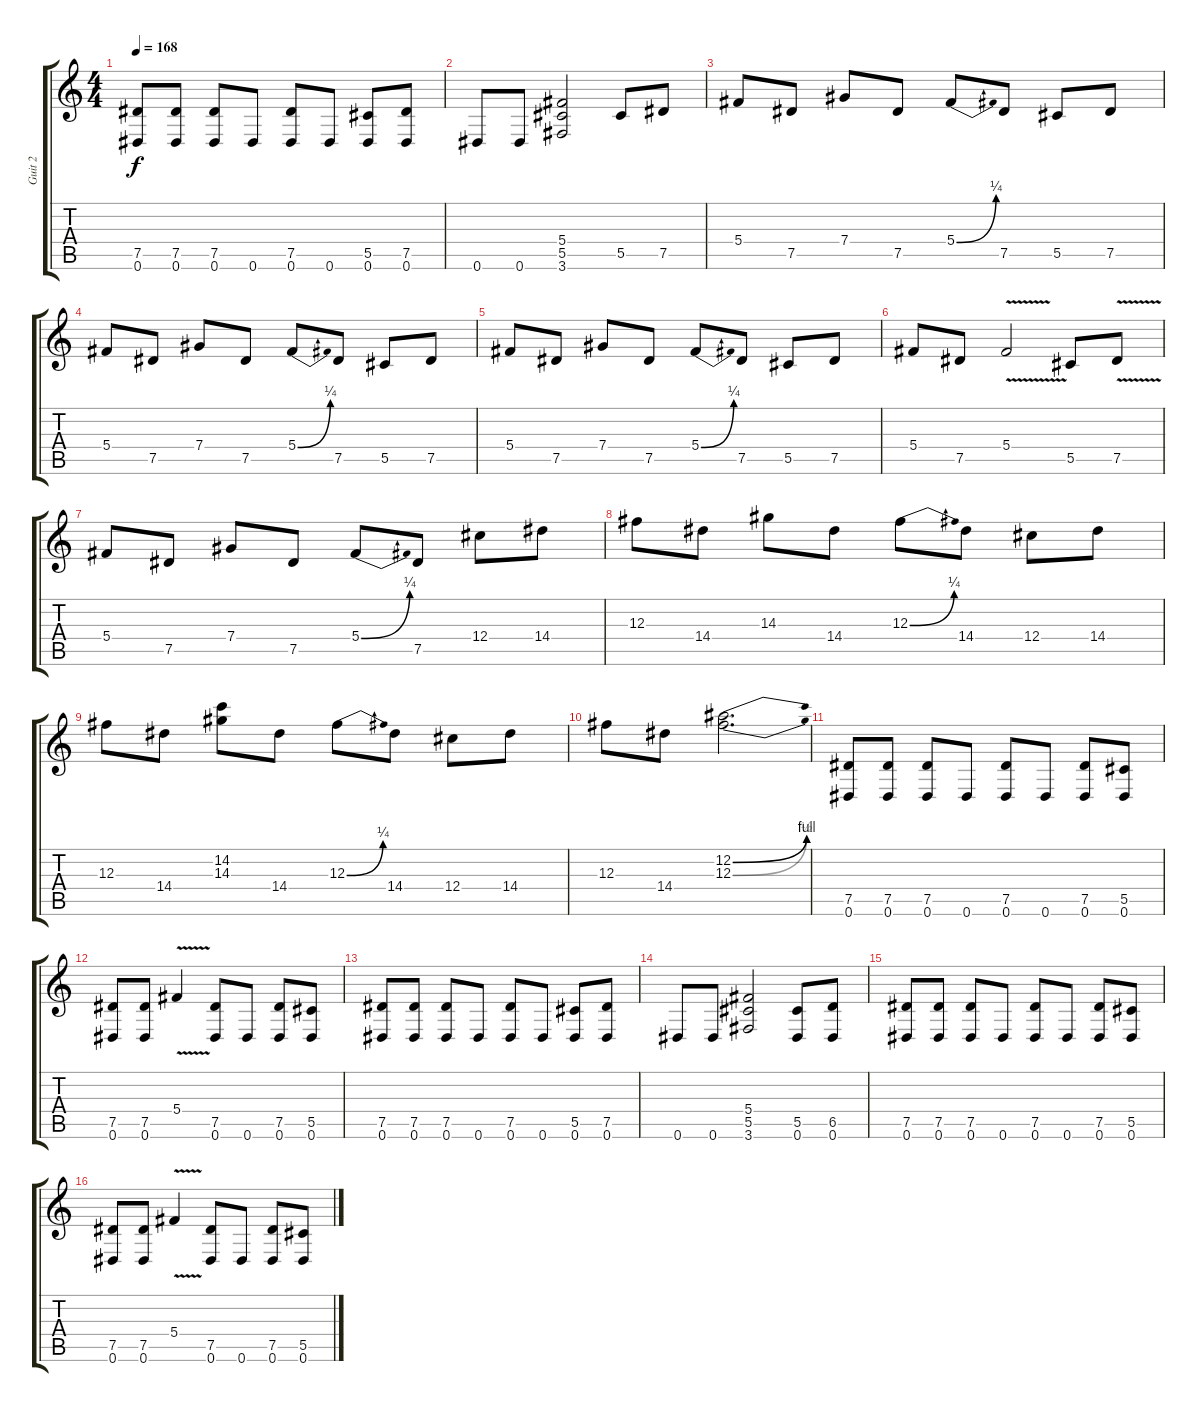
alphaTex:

\track ("Guit 2" "Guit 2") {instrument distortionguitar}
\staff {score tabs}
\tuning (Eb4 Bb3 Gb3 Db3 Ab2 Eb2) {hide}
\ts (4 4)
\tempo 168
\clef g2
\ks c
(7.5 0.6).8{dy f} (7.5 0.6).8 (7.5 0.6).8 0.6.8 (7.5 0.6).8 0.6.8 (5.5 0.6).8 (7.5 0.6).8 |
0.6.8 0.6.8 (5.4 5.5 3.6).2 5.5.8 7.5.8 |
5.4.8 7.5.8 7.4.8 7.5.8 5.4{be (bend 0 0 60 1)}.8 7.5.8 5.5.8 7.5.8 |
5.4.8 7.5.8 7.4.8 7.5.8 5.4{be (bend 0 0 60 1)}.8 7.5.8 5.5.8 7.5.8 |
5.4.8 7.5.8 7.4.8 7.5.8 5.4{be (bend 0 0 60 1)}.8 7.5.8 5.5.8 7.5.8 |
5.4.8 7.5.8 5.4{v}.2 5.5.8 7.5{v}.8 |
5.4.8 7.5.8 7.4.8 7.5.8 5.4{be (bend 0 0 60 1)}.8 7.5.8 12.4.8 14.4.8 |
12.3.8 14.4.8 14.3.8 14.4.8 12.3{be (bend 0 0 60 1)}.8 14.4.8 12.4.8 14.4.8 |
12.3.8 14.4.8 (14.2 14.3).8 14.4.8 12.3{be (bend 0 0 60 1)}.8 14.4.8 12.4.8 14.4.8 |
12.3.8 14.4.8 (12.2{be (bend 0 0 60 4)} 12.3{be (bend 0 0 60 2)}).2{d} |
(7.5 0.6).8 (7.5 0.6).8 (7.5 0.6).8 0.6.8 (7.5 0.6).8 0.6.8 (7.5 0.6).8 (5.5 0.6).8 |
(7.5 0.6).8 (7.5 0.6).8 5.4{v}.4 (7.5 0.6).8 0.6.8 (7.5 0.6).8 (5.5 0.6).8 |
(7.5 0.6).8 (7.5 0.6).8 (7.5 0.6).8 0.6.8 (7.5 0.6).8 0.6.8 (5.5 0.6).8 (7.5 0.6).8 |
0.6.8 0.6.8 (5.4 5.5 3.6).2 (5.5 0.6).8 (6.5 0.6).8 |
(7.5 0.6).8 (7.5 0.6).8 (7.5 0.6).8 0.6.8 (7.5 0.6).8 0.6.8 (7.5 0.6).8 (5.5 0.6).8 |
(7.5 0.6).8 (7.5 0.6).8 5.4{v}.4 (7.5 0.6).8 0.6.8 (7.5 0.6).8 (5.5 0.6).8
